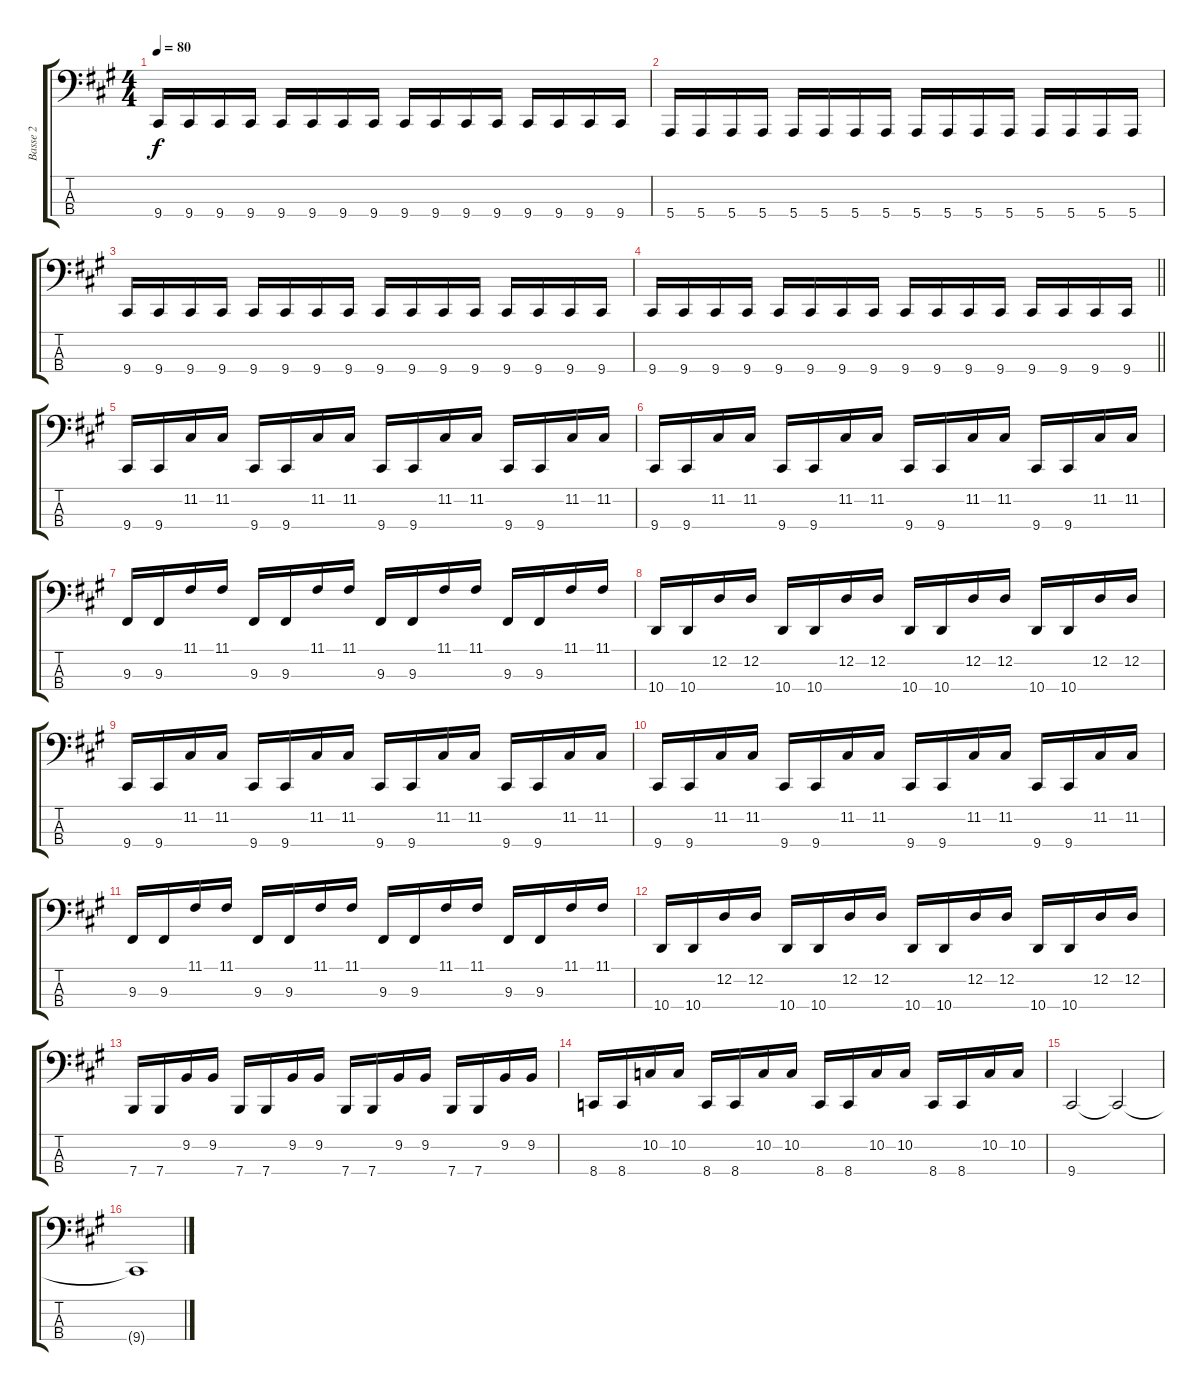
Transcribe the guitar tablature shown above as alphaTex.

\track ("Basse 2" "Basse 2") {instrument lead2sawtooth}
\staff {score tabs}
\tuning (G2 D2 A1 E1) {hide}
\ts (4 4)
\tempo 80
\clef f4
\ks a
9.4.16{dy f} 9.4.16 9.4.16 9.4.16 9.4.16 9.4.16 9.4.16 9.4.16 9.4.16 9.4.16 9.4.16 9.4.16 9.4.16 9.4.16 9.4.16 9.4.16 |
5.4.16 5.4.16 5.4.16 5.4.16 5.4.16 5.4.16 5.4.16 5.4.16 5.4.16 5.4.16 5.4.16 5.4.16 5.4.16 5.4.16 5.4.16 5.4.16 |
9.4.16 9.4.16 9.4.16 9.4.16 9.4.16 9.4.16 9.4.16 9.4.16 9.4.16 9.4.16 9.4.16 9.4.16 9.4.16 9.4.16 9.4.16 9.4.16 |
\barLineRight lightlight
9.4.16 9.4.16 9.4.16 9.4.16 9.4.16 9.4.16 9.4.16 9.4.16 9.4.16 9.4.16 9.4.16 9.4.16 9.4.16 9.4.16 9.4.16 9.4.16 |
9.4.16 9.4.16 11.2.16 11.2.16 9.4.16 9.4.16 11.2.16 11.2.16 9.4.16 9.4.16 11.2.16 11.2.16 9.4.16 9.4.16 11.2.16 11.2.16 |
9.4.16 9.4.16 11.2.16 11.2.16 9.4.16 9.4.16 11.2.16 11.2.16 9.4.16 9.4.16 11.2.16 11.2.16 9.4.16 9.4.16 11.2.16 11.2.16 |
9.3.16 9.3.16 11.1.16 11.1.16 9.3.16 9.3.16 11.1.16 11.1.16 9.3.16 9.3.16 11.1.16 11.1.16 9.3.16 9.3.16 11.1.16 11.1.16 |
10.4.16 10.4.16 12.2.16 12.2.16 10.4.16 10.4.16 12.2.16 12.2.16 10.4.16 10.4.16 12.2.16 12.2.16 10.4.16 10.4.16 12.2.16 12.2.16 |
9.4.16 9.4.16 11.2.16 11.2.16 9.4.16 9.4.16 11.2.16 11.2.16 9.4.16 9.4.16 11.2.16 11.2.16 9.4.16 9.4.16 11.2.16 11.2.16 |
9.4.16 9.4.16 11.2.16 11.2.16 9.4.16 9.4.16 11.2.16 11.2.16 9.4.16 9.4.16 11.2.16 11.2.16 9.4.16 9.4.16 11.2.16 11.2.16 |
9.3.16 9.3.16 11.1.16 11.1.16 9.3.16 9.3.16 11.1.16 11.1.16 9.3.16 9.3.16 11.1.16 11.1.16 9.3.16 9.3.16 11.1.16 11.1.16 |
10.4.16 10.4.16 12.2.16 12.2.16 10.4.16 10.4.16 12.2.16 12.2.16 10.4.16 10.4.16 12.2.16 12.2.16 10.4.16 10.4.16 12.2.16 12.2.16 |
7.4.16 7.4.16 9.2.16 9.2.16 7.4.16 7.4.16 9.2.16 9.2.16 7.4.16 7.4.16 9.2.16 9.2.16 7.4.16 7.4.16 9.2.16 9.2.16 |
8.4.16 8.4.16 10.2.16 10.2.16 8.4.16 8.4.16 10.2.16 10.2.16 8.4.16 8.4.16 10.2.16 10.2.16 8.4.16 8.4.16 10.2.16 10.2.16 |
9.4.2 9.4{t}.2{volume 0} |
9.4{t}.1
